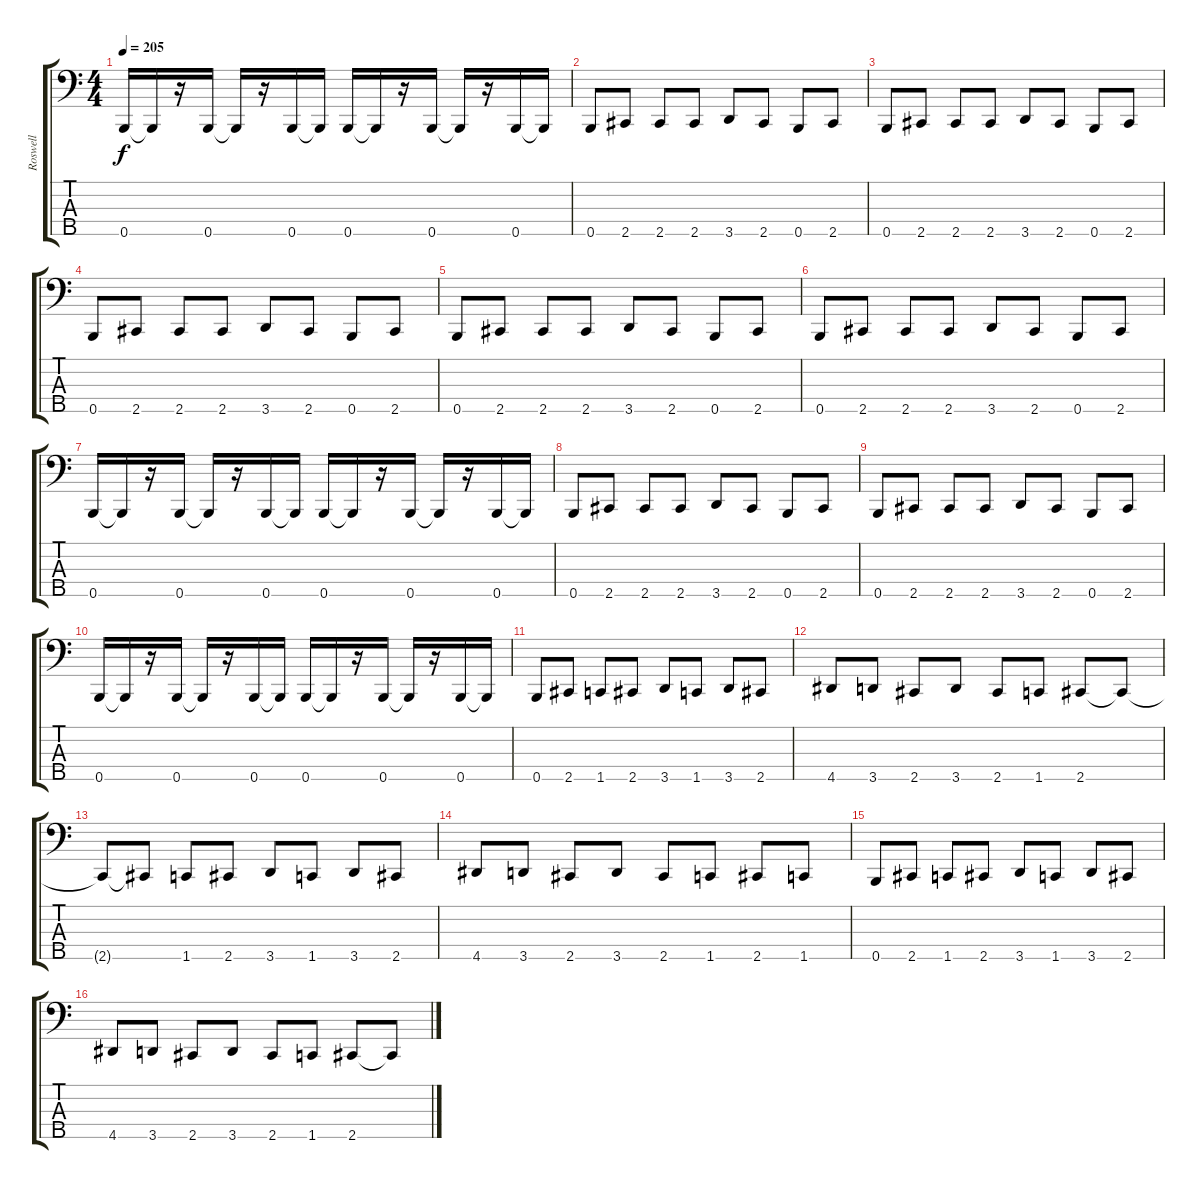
\track ("Roswell" "Roswell") {instrument electricbassfinger}
\staff {score tabs}
\tuning (A2 E2 B1 Gb1 B0) {hide}
\ts (4 4)
\tempo 205
\clef f4
\ks c
0.5.16{dy f} 0.5{t}.16 r.16 0.5.16 0.5{t}.16 r.16 0.5.16 0.5{t}.16 0.5.16 0.5{t}.16 r.16 0.5.16 0.5{t}.16 r.16 0.5.16 0.5{t}.16 |
0.5.8 2.5.8 2.5.8 2.5.8 3.5.8 2.5.8 0.5.8 2.5.8 |
0.5.8 2.5.8 2.5.8 2.5.8 3.5.8 2.5.8 0.5.8 2.5.8 |
0.5.8 2.5.8 2.5.8 2.5.8 3.5.8 2.5.8 0.5.8 2.5.8 |
0.5.8 2.5.8 2.5.8 2.5.8 3.5.8 2.5.8 0.5.8 2.5.8 |
0.5.8 2.5.8 2.5.8 2.5.8 3.5.8 2.5.8 0.5.8 2.5.8 |
0.5.16 0.5{t}.16 r.16 0.5.16 0.5{t}.16 r.16 0.5.16 0.5{t}.16 0.5.16 0.5{t}.16 r.16 0.5.16 0.5{t}.16 r.16 0.5.16 0.5{t}.16 |
0.5.8 2.5.8 2.5.8 2.5.8 3.5.8 2.5.8 0.5.8 2.5.8 |
0.5.8 2.5.8 2.5.8 2.5.8 3.5.8 2.5.8 0.5.8 2.5.8 |
0.5.16 0.5{t}.16 r.16 0.5.16 0.5{t}.16 r.16 0.5.16 0.5{t}.16 0.5.16 0.5{t}.16 r.16 0.5.16 0.5{t}.16 r.16 0.5.16 0.5{t}.16 |
0.5.8 2.5.8 1.5.8 2.5.8 3.5.8 1.5.8 3.5.8 2.5.8 |
4.5.8 3.5.8 2.5.8 3.5.8 2.5.8 1.5.8 2.5.8 2.5{t}.8 |
2.5{t}.8 2.5{t}.8 1.5.8 2.5.8 3.5.8 1.5.8 3.5.8 2.5.8 |
4.5.8 3.5.8 2.5.8 3.5.8 2.5.8 1.5.8 2.5.8 1.5.8 |
0.5.8 2.5.8 1.5.8 2.5.8 3.5.8 1.5.8 3.5.8 2.5.8 |
4.5.8 3.5.8 2.5.8 3.5.8 2.5.8 1.5.8 2.5.8 2.5{t}.8
